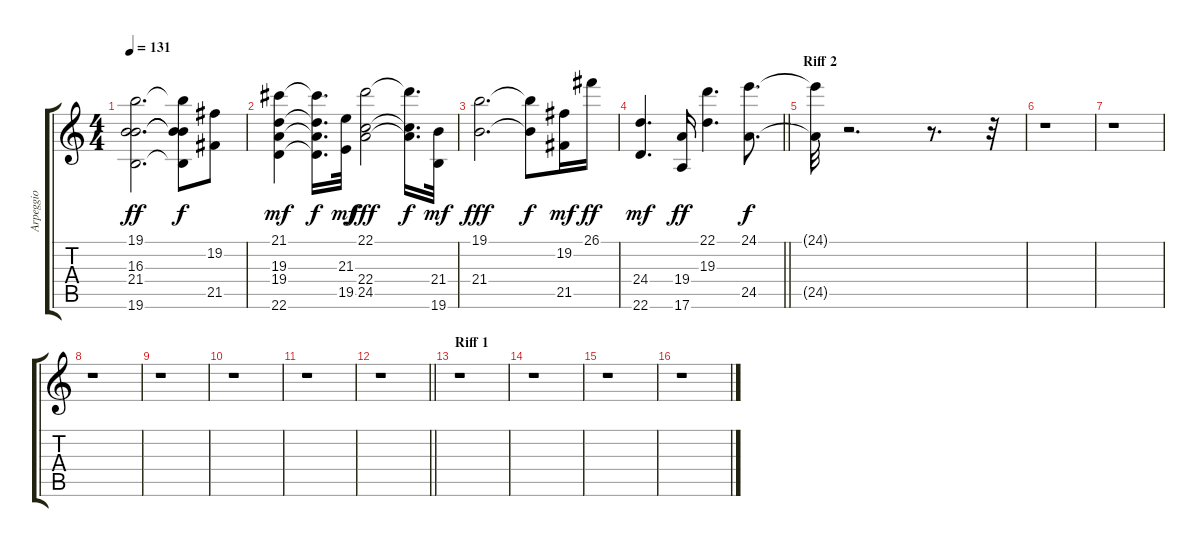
\track ("Arpeggio" "Arpeggio") {instrument pad1newage}
\staff {score tabs}
\tuning (E4 B3 G3 D3 A2 E2) {hide}
\ts (4 4)
\tempo 131
\clef g2
\ks c
(19.1 16.3 21.4 19.6).2{d dy ff} (19.1{t} 16.3{t} 21.4{t} 19.6{t}).8{dy f} (19.2 21.5).8 |
(21.1 19.3 19.4 22.6).4{dy mf} (21.1{t} 19.3{t} 19.4{t} 22.6{t}).16{d dy f} (21.3 19.5).32{dy mf} (22.1 22.4 24.5).2{dy fff} (22.1{t} 22.4{t} 24.5{t}).16{d dy f} (21.4 19.6).32{dy mf} |
(19.1 21.4).2{d dy fff} (19.1{t} 21.4{t}).8{dy f} (19.2 21.5).16{dy mf} 26.1.16{dy ff} |
\barLineRight lightlight
(24.4 22.6).4{d dy mf} (19.4 17.6).16{dy ff} (22.1 19.3).4{d} (24.1 24.5).8{d dy f} |
\section ("" "Riff 2")
(24.1{t} 24.5{t}).32 r.2{d} r.8{d} r.32 |
r.1 |
r.1 |
r.1 |
r.1 |
r.1 |
r.1 |
\barLineRight lightlight
r.1 |
\section ("" "Riff 1")
r.1 |
r.1 |
r.1 |
r.1
